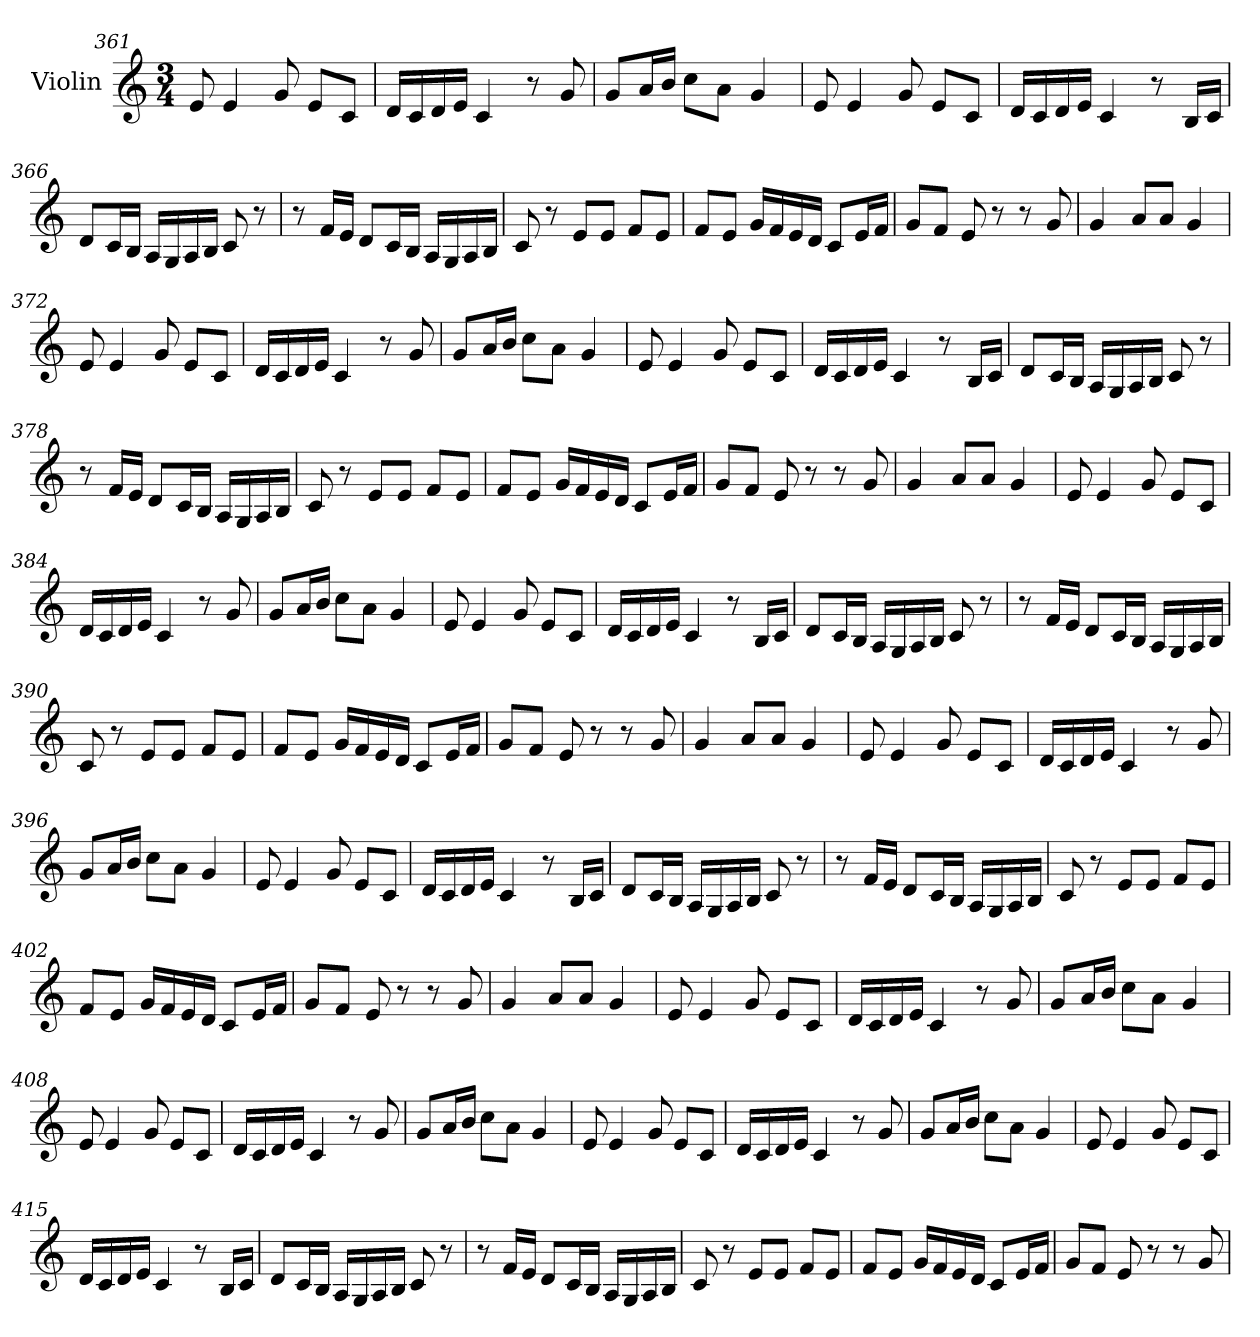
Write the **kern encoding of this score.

**kern
*part1
*staff1
*I"Violin
!!LO:LB:g=z
*clefG2
*k[]
*M3/4
=361
8e/
4e/
8g/
8e/L
8c/J
=362
16d/LL
16c/
16d/
16e/JJ
4c/
8r
8g/
=363
8g/L
16a/L
16b/JJ
8cc\L
8a\J
4g/
=364
8e/
4e/
8g/
8e/L
8c/J
=365
16d/LL
16c/
16d/
16e/JJ
4c/
8r
16B/LL
16c/JJ
!!LO:LB:g=z
=366
8d/L
16c/L
16B/JJ
16A/LL
16G/
16A/
16B/JJ
8c/
8r
=367
8r
16f/LL
16e/JJ
8d/L
16c/L
16B/JJ
16A/LL
16G/
16A/
16B/JJ
=368
8c/
8r
8e/L
8e/J
8f/L
8e/J
=369
8f/L
8e/J
16g/LL
16f/
16e/
16d/JJ
8c/L
16e/L
16f/JJ
!!LO:LB:g=z
=370
8g/L
8f/J
8e/
8r
8r
8g/
=371
4g/
8a/L
8a/J
4g/
=372
8e/
4e/
8g/
8e/L
8c/J
=373
16d/LL
16c/
16d/
16e/JJ
4c/
8r
8g/
=374
8g/L
16a/L
16b/JJ
8cc\L
8a\J
4g/
=375
8e/
4e/
8g/
8e/L
8c/J
!!LO:LB:g=z
=376
16d/LL
16c/
16d/
16e/JJ
4c/
8r
16B/LL
16c/JJ
=377
8d/L
16c/L
16B/JJ
16A/LL
16G/
16A/
16B/JJ
8c/
8r
=378
8r
16f/LL
16e/JJ
8d/L
16c/L
16B/JJ
16A/LL
16G/
16A/
16B/JJ
=379
8c/
8r
8e/L
8e/J
8f/L
8e/J
!!LO:LB:g=z
=380
8f/L
8e/J
16g/LL
16f/
16e/
16d/JJ
8c/L
16e/L
16f/JJ
=381
8g/L
8f/J
8e/
8r
8r
8g/
=382
4g/
8a/L
8a/J
4g/
=383
8e/
4e/
8g/
8e/L
8c/J
=384
16d/LL
16c/
16d/
16e/JJ
4c/
8r
8g/
!!LO:LB:g=z
=385
8g/L
16a/L
16b/JJ
8cc\L
8a\J
4g/
=386
8e/
4e/
8g/
8e/L
8c/J
=387
16d/LL
16c/
16d/
16e/JJ
4c/
8r
16B/LL
16c/JJ
=388
8d/L
16c/L
16B/JJ
16A/LL
16G/
16A/
16B/JJ
8c/
8r
!!LO:PB:g=z
=389
8r
16f/LL
16e/JJ
8d/L
16c/L
16B/JJ
16A/LL
16G/
16A/
16B/JJ
=390
8c/
8r
8e/L
8e/J
8f/L
8e/J
=391
8f/L
8e/J
16g/LL
16f/
16e/
16d/JJ
8c/L
16e/L
16f/JJ
=392
8g/L
8f/J
8e/
8r
8r
8g/
=393
4g/
8a/L
8a/J
4g/
!!LO:LB:g=z
=394
8e/
4e/
8g/
8e/L
8c/J
=395
16d/LL
16c/
16d/
16e/JJ
4c/
8r
8g/
=396
8g/L
16a/L
16b/JJ
8cc\L
8a\J
4g/
=397
8e/
4e/
8g/
8e/L
8c/J
=398
16d/LL
16c/
16d/
16e/JJ
4c/
8r
16B/LL
16c/JJ
!!LO:LB:g=z
=399
8d/L
16c/L
16B/JJ
16A/LL
16G/
16A/
16B/JJ
8c/
8r
=400
8r
16f/LL
16e/JJ
8d/L
16c/L
16B/JJ
16A/LL
16G/
16A/
16B/JJ
=401
8c/
8r
8e/L
8e/J
8f/L
8e/J
=402
8f/L
8e/J
16g/LL
16f/
16e/
16d/JJ
8c/L
16e/L
16f/JJ
!!LO:LB:g=z
=403
8g/L
8f/J
8e/
8r
8r
8g/
=404
4g/
8a/L
8a/J
4g/
=405
8e/
4e/
8g/
8e/L
8c/J
=406
16d/LL
16c/
16d/
16e/JJ
4c/
8r
8g/
=407
8g/L
16a/L
16b/JJ
8cc\L
8a\J
4g/
=408
8e/
4e/
8g/
8e/L
8c/J
!!LO:LB:g=z
=409
16d/LL
16c/
16d/
16e/JJ
4c/
8r
8g/
=410
8g/L
16a/L
16b/JJ
8cc\L
8a\J
4g/
=411
8e/
4e/
8g/
8e/L
8c/J
=412
16d/LL
16c/
16d/
16e/JJ
4c/
8r
8g/
=413
8g/L
16a/L
16b/JJ
8cc\L
8a\J
4g/
!!LO:LB:g=z
=414
8e/
4e/
8g/
8e/L
8c/J
=415
16d/LL
16c/
16d/
16e/JJ
4c/
8r
16B/LL
16c/JJ
=416
8d/L
16c/L
16B/JJ
16A/LL
16G/
16A/
16B/JJ
8c/
8r
=417
8r
16f/LL
16e/JJ
8d/L
16c/L
16B/JJ
16A/LL
16G/
16A/
16B/JJ
!!LO:LB:g=z
=418
8c/
8r
8e/L
8e/J
8f/L
8e/J
=419
8f/L
8e/J
16g/LL
16f/
16e/
16d/JJ
8c/L
16e/L
16f/JJ
=420
8g/L
8f/J
8e/
8r
8r
8g/
=
*-
